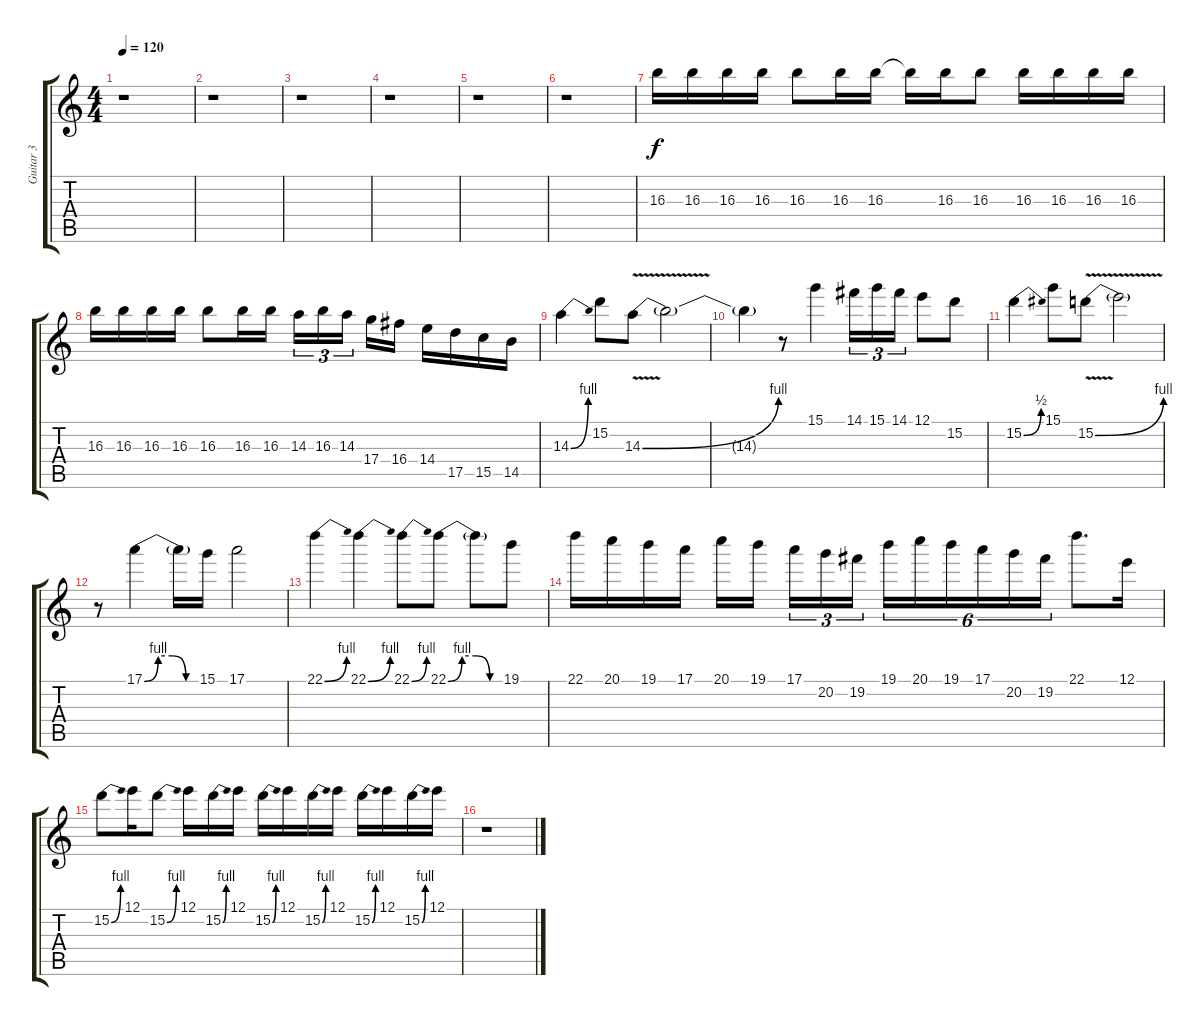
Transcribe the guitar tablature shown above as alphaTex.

\track ("Guitar 3" "Guitar 3") {instrument distortionguitar}
\staff {score tabs}
\tuning (E4 B3 G3 D3 A2 E2) {hide}
\ts (4 4)
\tempo 120
\clef g2
\ks c
r.1{dy f instrument distortionguitar} |
r.1 |
r.1 |
r.1 |
r.1 |
r.1 |
16.3.16 16.3.16 16.3.16 16.3.16 16.3.8 16.3.16 16.3.16 16.3{t}.16 16.3.16 16.3.8 16.3.16 16.3.16 16.3.16 16.3.16 |
16.3.16 16.3.16 16.3.16 16.3.16 16.3.8 16.3.16 16.3.16 14.3.16{tu (3 2)} 16.3.16{tu (3 2)} 14.3.16{tu (3 2)} 17.4.16 16.4.16 14.4.16 17.5.16 15.5.16 14.5.16 |
14.3{be (bend 0 0 60 4)}.4 15.2.8 14.3{be (bend 0 0 60 4) v}.8 14.3{t}.2 |
14.3{t}.4 r.8 15.1.4 14.1.16{tu (3 2)} 15.1.16{tu (3 2)} 14.1.16{tu (3 2)} 12.1.8 15.2.8 |
15.2{be (bend 0 0 60 2)}.4 15.1.8 15.2{be (bend 0 0 60 4) v}.8 15.2{t}.2 |
r.8 17.1{be (custom 0 0 15 4 30 4 45 0 60 0)}.4 17.1{t}.16 15.1.16 17.1.2 |
22.1{be (bend 0 0 60 4)}.4 22.1{be (bend 0 0 60 4)}.4 22.1{be (bend 0 0 60 4)}.8 22.1{be (custom 0 0 15 4 30 4 45 0 60 0)}.8 22.1{t}.8 19.1.8 |
22.1.16 20.1.16 19.1.16 17.1.16 20.1.16 19.1.16 17.1.16{tu (3 2)} 20.2.16{tu (3 2)} 19.2.16{tu (3 2)} 19.1.16{tu (6 4)} 20.1.16{tu (6 4)} 19.1.16{tu (6 4)} 17.1.16{tu (6 4)} 20.2.16{tu (6 4)} 19.2.16{tu (6 4)} 22.1.8{d} 12.1.16 |
15.2{be (bend 0 0 60 4)}.8 12.1.16 15.2{be (bend 0 0 60 4)}.8 12.1.16 15.2{be (bend 0 0 60 4)}.16 12.1.16 15.2{be (bend 0 0 60 4)}.16 12.1.16 15.2{be (bend 0 0 60 4)}.16 12.1.16 15.2{be (bend 0 0 60 4)}.16 12.1.16 15.2{be (bend 0 0 60 4)}.16 12.1.16 |
r.1
